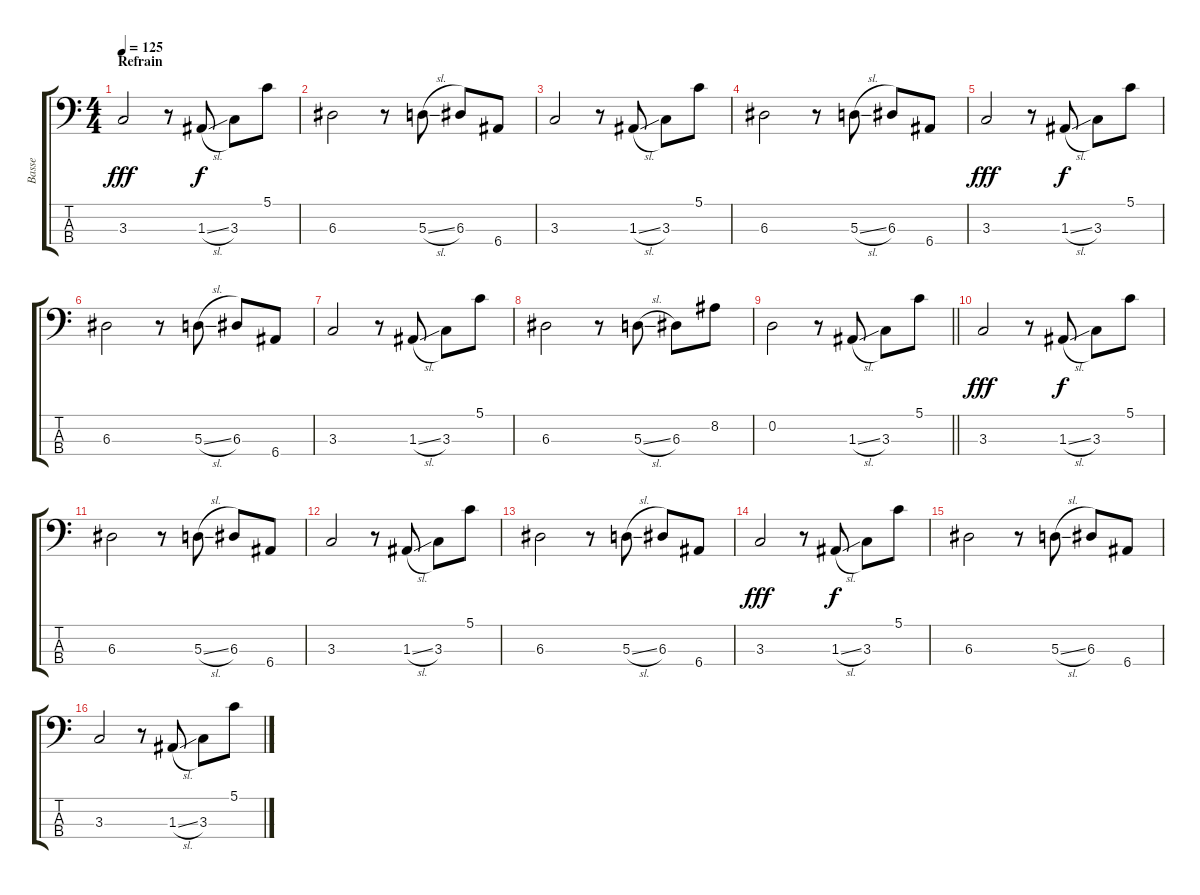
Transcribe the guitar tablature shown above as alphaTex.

\track ("Basse" "Basse") {instrument slapbass1}
\staff {score tabs}
\tuning (G2 D2 A1 E1) {hide}
\ts (4 4)
\section ("" "Refrain")
\tempo 125
\clef f4
\ks c
3.3.2{dy fff} r.8 1.3{sl}.8{dy f} 3.3.8 5.1.8 |
6.3.2 r.8 5.3{sl}.8 6.3.8 6.4.8 |
3.3.2 r.8 1.3{sl}.8 3.3.8 5.1.8 |
6.3.2 r.8 5.3{sl}.8 6.3.8 6.4.8 |
3.3.2{dy fff} r.8 1.3{sl}.8{dy f} 3.3.8 5.1.8 |
6.3.2 r.8 5.3{sl}.8 6.3.8 6.4.8 |
3.3.2 r.8 1.3{sl}.8 3.3.8 5.1.8 |
6.3.2 r.8 5.3{sl}.8 6.3.8 8.2.8 |
\barLineRight lightlight
0.2.2 r.8 1.3{sl}.8 3.3.8 5.1.8 |
3.3.2{dy fff} r.8 1.3{sl}.8{dy f} 3.3.8 5.1.8 |
6.3.2 r.8 5.3{sl}.8 6.3.8 6.4.8 |
3.3.2 r.8 1.3{sl}.8 3.3.8 5.1.8 |
6.3.2 r.8 5.3{sl}.8 6.3.8 6.4.8 |
3.3.2{dy fff} r.8 1.3{sl}.8{dy f} 3.3.8 5.1.8 |
6.3.2 r.8 5.3{sl}.8 6.3.8 6.4.8 |
3.3.2 r.8 1.3{sl}.8 3.3.8 5.1.8
